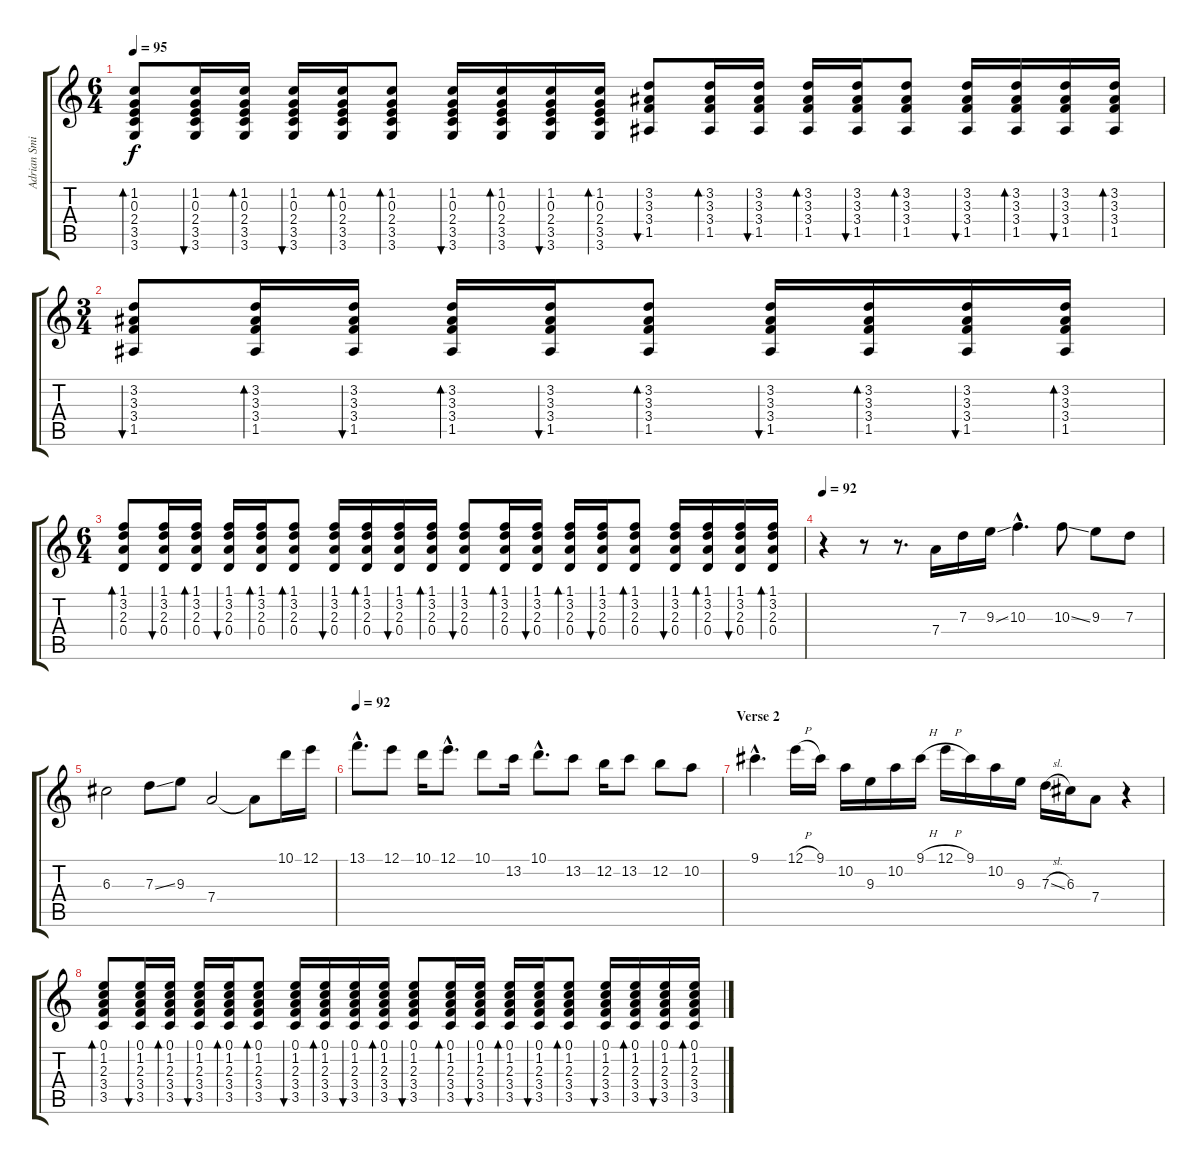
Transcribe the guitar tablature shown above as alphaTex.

\track ("Adrian Smith" "Adrian Smi") {instrument acousticguitarsteel}
\staff {score tabs}
\tuning (E4 B3 G3 D3 A2 E2) {hide}
\ts (6 4)
\tempo 95
\clef g2
\ks c
(1.2 0.3 2.4 3.5 3.6).8{bd 60 dy f} (1.2 0.3 2.4 3.5 3.6).16{bu 60} (1.2 0.3 2.4 3.5 3.6).16{bd 60} (1.2 0.3 2.4 3.5 3.6).16{bu 60} (1.2 0.3 2.4 3.5 3.6).16{bd 60} (1.2 0.3 2.4 3.5 3.6).8{bd 60} (1.2 0.3 2.4 3.5 3.6).16{bu 60} (1.2 0.3 2.4 3.5 3.6).16{bd 60} (1.2 0.3 2.4 3.5 3.6).16{bu 60} (1.2 0.3 2.4 3.5 3.6).16{bd 60} (3.2 3.3 3.4 1.5).8{bu 60} (3.2 3.3 3.4 1.5).16{bd 60} (3.2 3.3 3.4 1.5).16{bu 60} (3.2 3.3 3.4 1.5).16{bd 60} (3.2 3.3 3.4 1.5).16{bu 60} (3.2 3.3 3.4 1.5).8{bd 60} (3.2 3.3 3.4 1.5).16{bu 60} (3.2 3.3 3.4 1.5).16{bd 60} (3.2 3.3 3.4 1.5).16{bu 60} (3.2 3.3 3.4 1.5).16{bd 60} |
\ts (3 4)
(3.2 3.3 3.4 1.5).8{bu 60} (3.2 3.3 3.4 1.5).16{bd 60} (3.2 3.3 3.4 1.5).16{bu 60} (3.2 3.3 3.4 1.5).16{bd 60} (3.2 3.3 3.4 1.5).16{bu 60} (3.2 3.3 3.4 1.5).8{bd 60} (3.2 3.3 3.4 1.5).16{bu 60} (3.2 3.3 3.4 1.5).16{bd 60} (3.2 3.3 3.4 1.5).16{bu 60} (3.2 3.3 3.4 1.5).16{bd 60} |
\ts (6 4)
(1.1 3.2 2.3 0.4).8{bd 60} (1.1 3.2 2.3 0.4).16{bu 60} (1.1 3.2 2.3 0.4).16{bd 60} (1.1 3.2 2.3 0.4).16{bu 60} (1.1 3.2 2.3 0.4).16{bd 60} (1.1 3.2 2.3 0.4).8{bd 60} (1.1 3.2 2.3 0.4).16{bu 60} (1.1 3.2 2.3 0.4).16{bd 60} (1.1 3.2 2.3 0.4).16{bu 60} (1.1 3.2 2.3 0.4).16{bd 60} (1.1 3.2 2.3 0.4).8{bu 60} (1.1 3.2 2.3 0.4).16{bd 60} (1.1 3.2 2.3 0.4).16{bu 60} (1.1 3.2 2.3 0.4).16{bd 60} (1.1 3.2 2.3 0.4).16{bu 60} (1.1 3.2 2.3 0.4).8{bd 60} (1.1 3.2 2.3 0.4).16{bu 60} (1.1 3.2 2.3 0.4).16{bd 60} (1.1 3.2 2.3 0.4).16{bu 60} (1.1 3.2 2.3 0.4).16{bd 60} |
\tempo 92
r.4{volume 16} r.8 r.8{d} 7.4.16 7.3.16 9.3{ss}.16 10.3{hac}.4{d} 10.3{ss}.8 9.3.8 7.3.8 |
6.3.2 7.3{ss}.8 9.3.8 7.4.2 7.4{t}.8 10.1.16 12.1.16 |
\tempo 92
13.1{hac}.8{d} 12.1.8 10.1.16 12.1{hac}.8{d} 10.1.8 13.2.16 10.1{hac}.8{d} 13.2.8 12.2.16 13.2.8 12.2.8 10.2.8 |
\section ("" "Verse 2")
9.1{hac}.4{d} 12.1{h}.16 9.1.16 10.2.16 9.3.16 10.2.16 9.1{h}.16 12.1{h}.16 9.1.16 10.2.16 9.3.16 7.3{sl}.16 6.3.16 7.4.8 r.4 |
(0.1 1.2 2.3 3.4 3.5).8{bd 60 volume 9} (0.1 1.2 2.3 3.4 3.5).16{bu 60} (0.1 1.2 2.3 3.4 3.5).16{bd 60} (0.1 1.2 2.3 3.4 3.5).16{bu 60} (0.1 1.2 2.3 3.4 3.5).16{bd 60} (0.1 1.2 2.3 3.4 3.5).8{bd 60} (0.1 1.2 2.3 3.4 3.5).16{bu 60} (0.1 1.2 2.3 3.4 3.5).16{bd 60} (0.1 1.2 2.3 3.4 3.5).16{bu 60} (0.1 1.2 2.3 3.4 3.5).16{bd 60} (0.1 1.2 2.3 3.4 3.5).8{bu 60} (0.1 1.2 2.3 3.4 3.5).16{bd 60} (0.1 1.2 2.3 3.4 3.5).16{bu 60} (0.1 1.2 2.3 3.4 3.5).16{bd 60} (0.1 1.2 2.3 3.4 3.5).16{bu 60} (0.1 1.2 2.3 3.4 3.5).8{bd 60} (0.1 1.2 2.3 3.4 3.5).16{bu 60} (0.1 1.2 2.3 3.4 3.5).16{bd 60} (0.1 1.2 2.3 3.4 3.5).16{bu 60} (0.1 1.2 2.3 3.4 3.5).16{bd 60}
